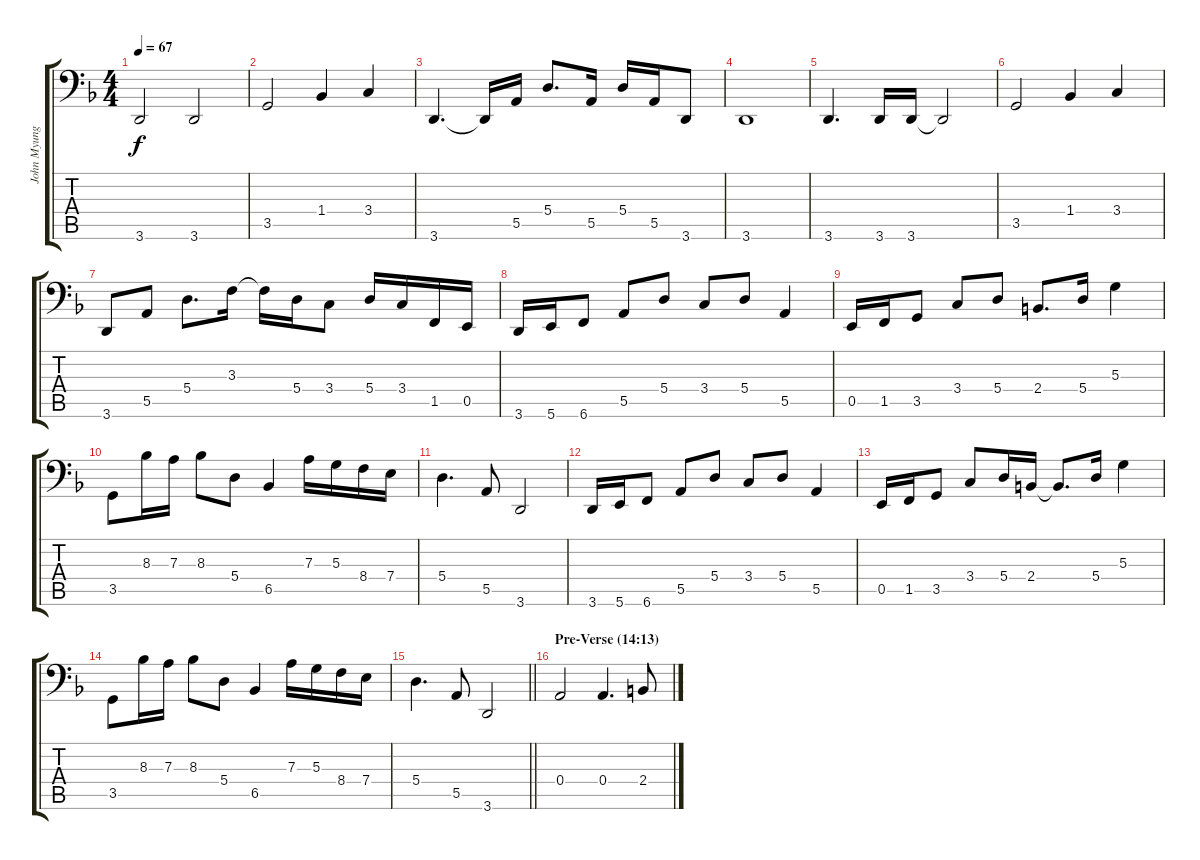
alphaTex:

\track ("John Myung Bass" "John Myung") {instrument electricbassfinger}
\staff {score tabs}
\tuning (C3 G2 D2 A1 E1 B0) {hide}
\ts (4 4)
\tempo 67
\clef f4
\ks dminor
3.6.2{dy f} 3.6.2 |
3.5.2 1.4.4 3.4.4 |
3.6.4{d} 3.6{t}.16 5.5.16 5.4.8{d} 5.5.16 5.4.16 5.5.16 3.6.8 |
3.6.1 |
3.6.4{d} 3.6.16 3.6.16 3.6{t}.2 |
3.5.2 1.4.4 3.4.4 |
3.6.8 5.5.8 5.4.8{d} 3.3.16 3.3{t}.16 5.4.16 3.4.8 5.4.16 3.4.16 1.5.16 0.5.16 |
3.6.16 5.6.16 6.6.8 5.5.8 5.4.8 3.4.8 5.4.8 5.5.4 |
0.5.16 1.5.16 3.5.8 3.4.8 5.4.8 2.4.8{d} 5.4.16 5.3.4 |
3.5.8 8.3.16 7.3.16 8.3.8 5.4.8 6.5.4 7.3.16 5.3.16 8.4.16 7.4.16 |
5.4.4{d} 5.5.8 3.6.2 |
3.6.16 5.6.16 6.6.8 5.5.8 5.4.8 3.4.8 5.4.8 5.5.4 |
0.5.16 1.5.16 3.5.8 3.4.8 5.4.16 2.4.16 2.4{t}.8{d} 5.4.16 5.3.4 |
3.5.8 8.3.16 7.3.16 8.3.8 5.4.8 6.5.4 7.3.16 5.3.16 8.4.16 7.4.16 |
\barLineRight lightlight
5.4.4{d} 5.5.8 3.6.2 |
\section ("" "Pre-Verse (14:13)")
0.4.2 0.4.4{d} 2.4.8
